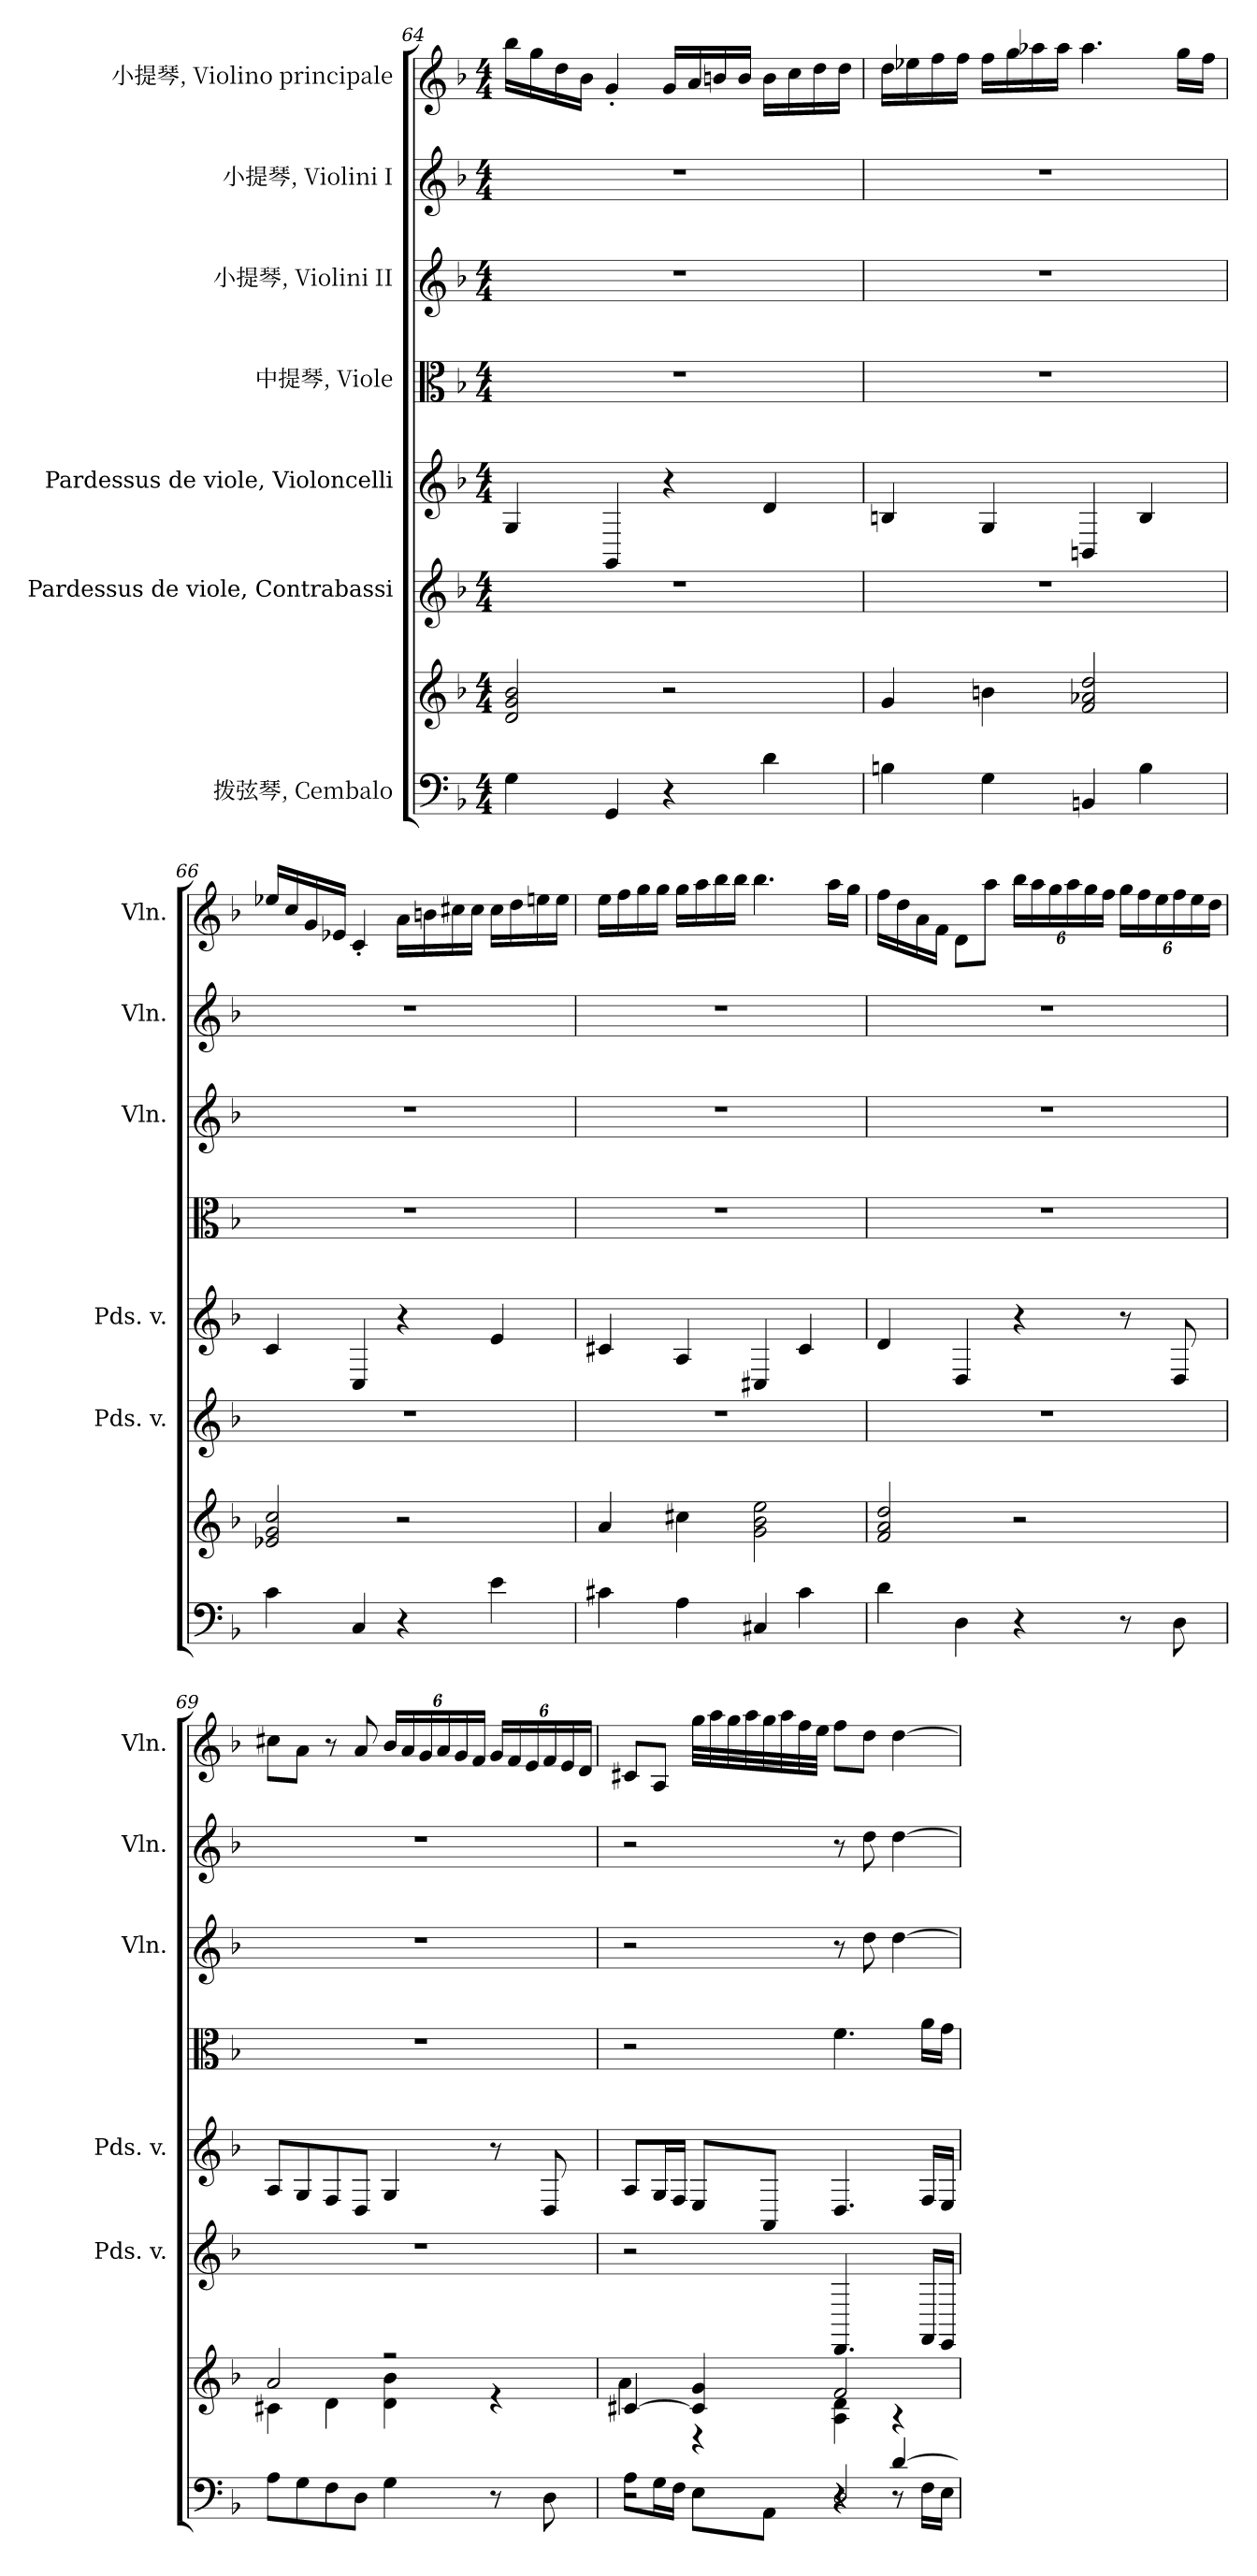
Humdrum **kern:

**kern	**kern	**kern	**kern	**kern	**kern	**kern	**kern
*part7	*part7	*part6	*part5	*part4	*part3	*part2	*part1
*staff8	*staff7	*staff6	*staff5	*staff4	*staff3	*staff2	*staff1
*I"拨弦琴, Cembalo	*	*I"Pardessus de viole, Contrabassi	*I"Pardessus de viole, Violoncelli	*I"中提琴, Viole	*I"小提琴, Violini II	*I"小提琴, Violini I	*I"小提琴, Violino principale
*	*	*I'Pds. v.	*I'Pds. v.	*	*I'Vln.	*I'Vln.	*I'Vln.
!!LO:PB:g=z
*clefF4	*clefG2	*clefG2	*clefG2	*clefC3	*clefG2	*clefG2	*clefG2
*k[b-]	*k[b-]	*k[b-]	*k[b-]	*k[b-]	*k[b-]	*k[b-]	*k[b-]
*M4/4	*M4/4	*M4/4	*M4/4	*M4/4	*M4/4	*M4/4	*M4/4
=64	=64	=64	=64	=64	=64	=64	=64
4G\	2d/ 2g/ 2b-/	1r	4G/	1r	1r	1r	16bb-\LL
.	.	.	.	.	.	.	16gg\
.	.	.	.	.	.	.	16dd\
.	.	.	.	.	.	.	16b-\JJ
4GG/	.	.	4GG/	.	.	.	4g'/
4r	2r	.	4r	.	.	.	16g/LL
.	.	.	.	.	.	.	16a/
.	.	.	.	.	.	.	16bn/
.	.	.	.	.	.	.	16b/JJ
4d\	.	.	4d/	.	.	.	16b\LL
.	.	.	.	.	.	.	16cc\
.	.	.	.	.	.	.	16dd\
.	.	.	.	.	.	.	16dd\JJ
=65	=65	=65	=65	=65	=65	=65	=65
4Bn\	4g/	1r	4Bn/	1r	1r	1r	16dd\LL
.	.	.	.	.	.	.	16ee-X\
.	.	.	.	.	.	.	16ff\
.	.	.	.	.	.	.	16ff\JJ
4G\	4bn\	.	4G/	.	.	.	16ff\LL
.	.	.	.	.	.	.	16gg\
.	.	.	.	.	.	.	16aa-X\
.	.	.	.	.	.	.	16aa-\JJ
4BBn/	2f/ 2a-X/ 2dd/	.	4BBn/	.	.	.	4.aa-\
4B\	.	.	4B/	.	.	.	.
.	.	.	.	.	.	.	16gg\LL
.	.	.	.	.	.	.	16ff\JJ
!!LO:PB:g=z
=66	=66	=66	=66	=66	=66	=66	=66
4c\	2e-X/ 2g/ 2cc/	1r	4c/	1r	1r	1r	16ee-X/LL
.	.	.	.	.	.	.	16cc/
.	.	.	.	.	.	.	16g/
.	.	.	.	.	.	.	16e-X/JJ
4C/	.	.	4C/	.	.	.	4c'/
4r	2r	.	4r	.	.	.	16a\LL
.	.	.	.	.	.	.	16bn\
.	.	.	.	.	.	.	16cc#X\
.	.	.	.	.	.	.	16cc#\JJ
4e\	.	.	4e/	.	.	.	16cc#\LL
.	.	.	.	.	.	.	16dd\
.	.	.	.	.	.	.	16een\
.	.	.	.	.	.	.	16ee\JJ
=67	=67	=67	=67	=67	=67	=67	=67
4c#X\	4a/	1r	4c#X/	1r	1r	1r	16ee\LL
.	.	.	.	.	.	.	16ff\
.	.	.	.	.	.	.	16gg\
.	.	.	.	.	.	.	16gg\JJ
4A\	4cc#X\	.	4A/	.	.	.	16gg\LL
.	.	.	.	.	.	.	16aa\
.	.	.	.	.	.	.	16bb-\
.	.	.	.	.	.	.	16bb-\JJ
4C#X/	2g\ 2b-\ 2ee\	.	4C#X/	.	.	.	4.bb-\
4c#\	.	.	4c#/	.	.	.	.
.	.	.	.	.	.	.	16aa\LL
.	.	.	.	.	.	.	16gg\JJ
!!LO:PB:g=z
=68	=68	=68	=68	=68	=68	=68	=68
4d\	2f/ 2a/ 2dd/	1r	4d/	1r	1r	1r	16ff\LL
.	.	.	.	.	.	.	16dd\
.	.	.	.	.	.	.	16a\
.	.	.	.	.	.	.	16f\JJ
4D\	.	.	4D/	.	.	.	8d\L
.	.	.	.	.	.	.	8aa\J
*	*	*	*	*	*	*	*Xbrackettup
4r	2r	.	4r	.	.	.	24bb-\LL
.	.	.	.	.	.	.	24aa\
.	.	.	.	.	.	.	24gg\
.	.	.	.	.	.	.	24aa\
.	.	.	.	.	.	.	24gg\
.	.	.	.	.	.	.	24ff\JJ
8r	.	.	8r	.	.	.	24gg\LL
.	.	.	.	.	.	.	24ff\
.	.	.	.	.	.	.	24ee\
8D\	.	.	8D/	.	.	.	24ff\
.	.	.	.	.	.	.	24ee\
.	.	.	.	.	.	.	24dd\JJ
=69	=69	=69	=69	=69	=69	=69	=69
*	*^	*	*	*	*	*	*
8A\L	2a/	4c#X\	1r	8A/L	1r	1r	1r	8cc#X\L
8G\	.	.	.	8G/	.	.	.	8a\J
8F\	.	4d\	.	8F/	.	.	.	8r
8D\J	.	.	.	8D/J	.	.	.	8a/
4G\	2r	4d\ 4b-\	.	4G/	.	.	.	24b-/LL
.	.	.	.	.	.	.	.	24a/
.	.	.	.	.	.	.	.	24g/
.	.	.	.	.	.	.	.	24a/
.	.	.	.	.	.	.	.	24g/
.	.	.	.	.	.	.	.	24f/JJ
8r	.	4r	.	8r	.	.	.	24g/LL
.	.	.	.	.	.	.	.	24f/
.	.	.	.	.	.	.	.	24e/
8D\	.	.	.	8D/	.	.	.	24f/
.	.	.	.	.	.	.	.	24e/
.	.	.	.	.	.	.	.	24d/JJ
!!LO:PB:g=z
=70	=70	=70	=70	=70	=70	=70	=70	=70
*^	*	*	*	*	*	*	*	*
*	*^	*	*	*	*	*	*	*	*
2r	8A\L	2r	[4c#X/	4a\	2r	8A/L	2r	2r	2r	8c#X/L
.	16G\L	.	.	.	.	16G/L	.	.	.	8A/J
.	16F\JJ	.	.	.	.	16F/JJ	.	.	.	.
.	8E\L	.	4c#/] 4g/	4r	.	8E/L	.	.	.	32gg\LLL
.	.	.	.	.	.	.	.	.	.	32aa\
.	.	.	.	.	.	.	.	.	.	32gg\
.	.	.	.	.	.	.	.	.	.	32aa\
.	8AA\J	.	.	.	.	8AA/J	.	.	.	32gg\
.	.	.	.	.	.	.	.	.	.	32aa\
.	.	.	.	.	.	.	.	.	.	32ff\
.	.	.	.	.	.	.	.	.	.	32ee\JJJ
4r	4r	2D/	2f/	4A\ 4d\	4.DD/	4.D/	4.f\	8r	8r	8ff\L
.	.	.	.	.	.	.	.	8dd\	8dd\	8dd\J
[4d/	8r	.	.	4r	.	.	.	[4dd\	[4dd\	[4dd\
.	16F\LL	.	.	.	16FF/LL	16F/LL	16a\LL	.	.	.
.	16E\JJ	.	.	.	16EE/JJ	16E/JJ	16g\JJ	.	.	.
*v	*v	*v	*	*	*	*	*	*	*	*
*	*v	*v	*	*	*	*	*	*
=	=	=	=	=	=	=	=
*-	*-	*-	*-	*-	*-	*-	*-
